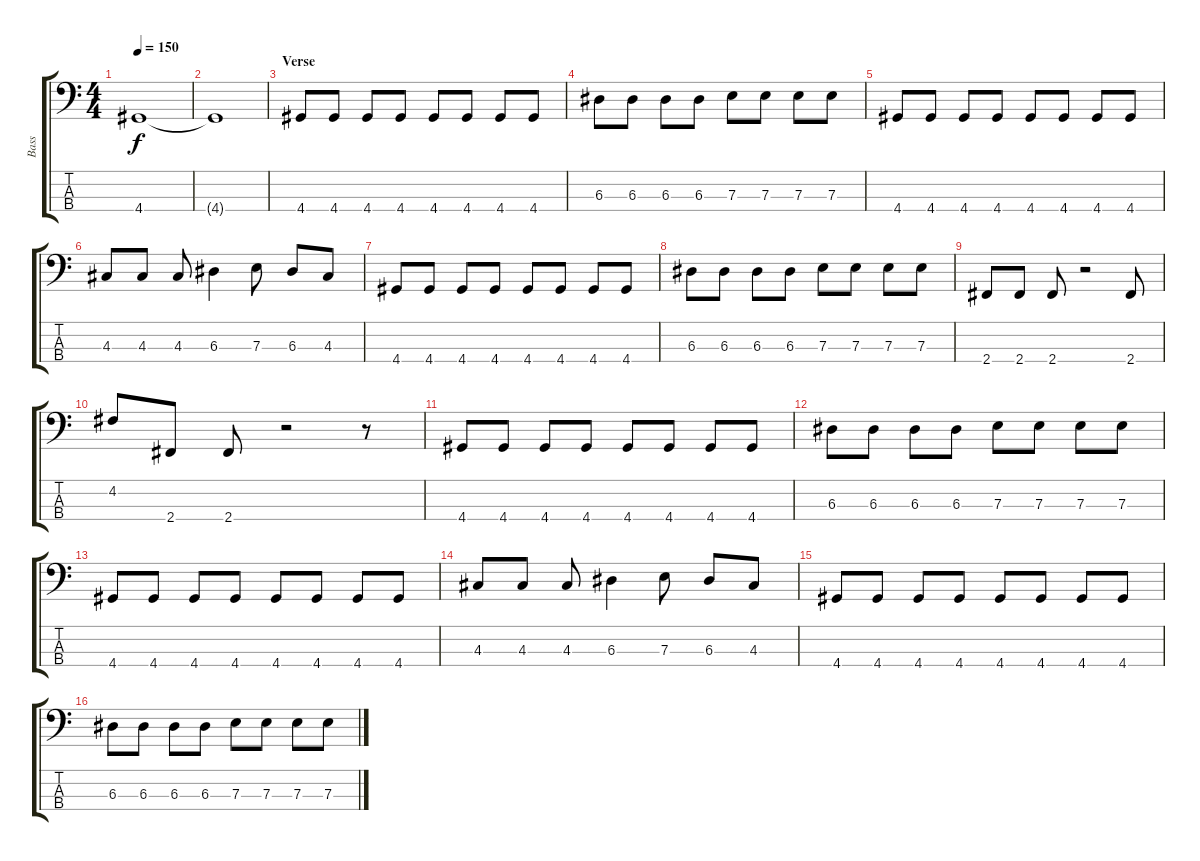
\track ("Bass" "Bass") {instrument electricbassfinger}
\staff {score tabs}
\tuning (G2 D2 A1 E1) {hide}
\ts (4 4)
\tempo 150
\clef f4
\ks c
4.4.1{dy f} |
4.4{t}.1 |
\section ("" "Verse")
4.4.8{volume 13} 4.4.8 4.4.8 4.4.8 4.4.8 4.4.8 4.4.8 4.4.8 |
6.3.8 6.3.8 6.3.8 6.3.8 7.3.8 7.3.8 7.3.8 7.3.8 |
4.4.8{volume 13} 4.4.8 4.4.8 4.4.8 4.4.8 4.4.8 4.4.8 4.4.8 |
4.3.8 4.3.8 4.3.8 6.3.4 7.3.8 6.3.8 4.3.8 |
4.4.8{volume 13} 4.4.8 4.4.8 4.4.8 4.4.8 4.4.8 4.4.8 4.4.8 |
6.3.8 6.3.8 6.3.8 6.3.8 7.3.8 7.3.8 7.3.8 7.3.8 |
2.4.8 2.4.8 2.4.8 r.2 2.4.8 |
4.2.8 2.4.8 2.4.8 r.2 r.8 |
4.4.8{volume 13} 4.4.8 4.4.8 4.4.8 4.4.8 4.4.8 4.4.8 4.4.8 |
6.3.8 6.3.8 6.3.8 6.3.8 7.3.8 7.3.8 7.3.8 7.3.8 |
4.4.8{volume 13} 4.4.8 4.4.8 4.4.8 4.4.8 4.4.8 4.4.8 4.4.8 |
4.3.8 4.3.8 4.3.8 6.3.4 7.3.8 6.3.8 4.3.8 |
4.4.8{volume 13} 4.4.8 4.4.8 4.4.8 4.4.8 4.4.8 4.4.8 4.4.8 |
6.3.8 6.3.8 6.3.8 6.3.8 7.3.8 7.3.8 7.3.8 7.3.8
